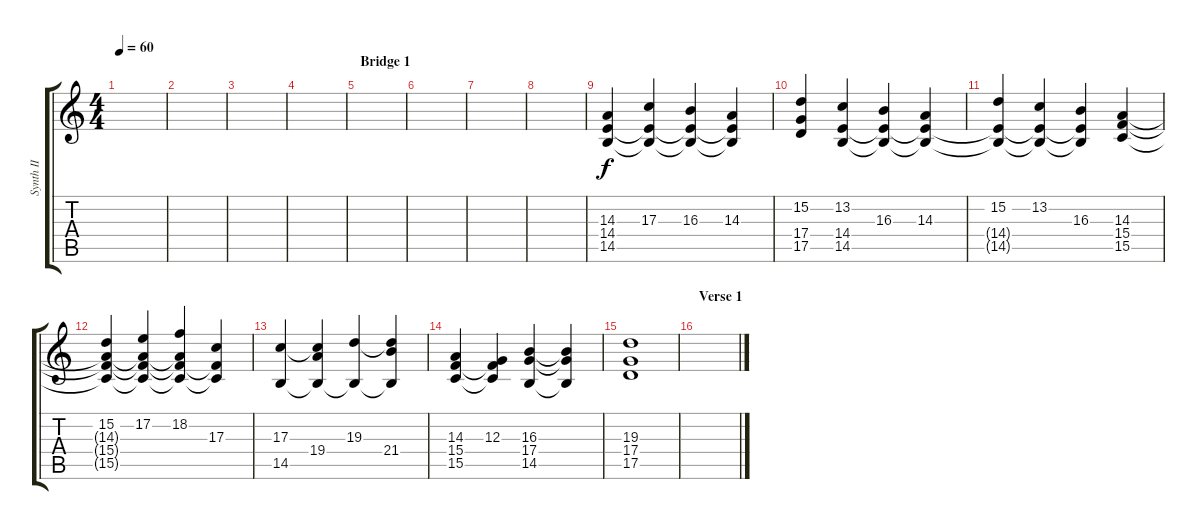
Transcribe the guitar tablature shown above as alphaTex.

\track ("Synth II" "Synth II") {instrument brightacousticpiano}
\staff {score tabs}
\tuning (E4 B3 G3 D3 A2 E2) {hide}
\ts (4 4)
\tempo 60
\clef g2
\ks c
|
|
|
|
\section ("" "Bridge 1")
|
|
|
|
(14.3 14.4 14.5).4{instrument stringensemble2} (17.3 14.4{t} 14.5{t}).4 (16.3 14.4{t} 14.5{t}).4 (14.3 14.4{t} 14.5{t}).4 |
(15.2 17.4 17.5).4 (13.2 14.4 14.5).4 (16.3 14.4{t} 14.5{t}).4 (14.3 14.4{t} 14.5{t}).4 |
(15.2 14.4{t} 14.5{t}).4 (13.2 14.4{t} 14.5{t}).4 (16.3 14.4{t} 14.5{t}).4 (14.3 15.4 15.5).4 |
(15.2 14.3{t} 15.4{t} 15.5{t}).4 (17.2 14.3{t} 15.4{t} 15.5{t}).4 (18.2 14.3{t} 15.4{t} 15.5{t}).4 (17.3 15.4{t} 15.5{t}).4 |
(17.3 14.5).4 (17.3{t} 19.4 14.5{t}).4 (19.3 14.5{t}).4 (19.3{t} 21.4 14.5{t}).4 |
(14.3 15.4 15.5).4 (12.3 15.4{t} 15.5{t}).4 (16.3 17.4 14.5).4 (16.3{t} 17.4{t} 14.5{t}).4 |
(19.3 17.4 17.5).1 |
\section ("" "Verse 1")
